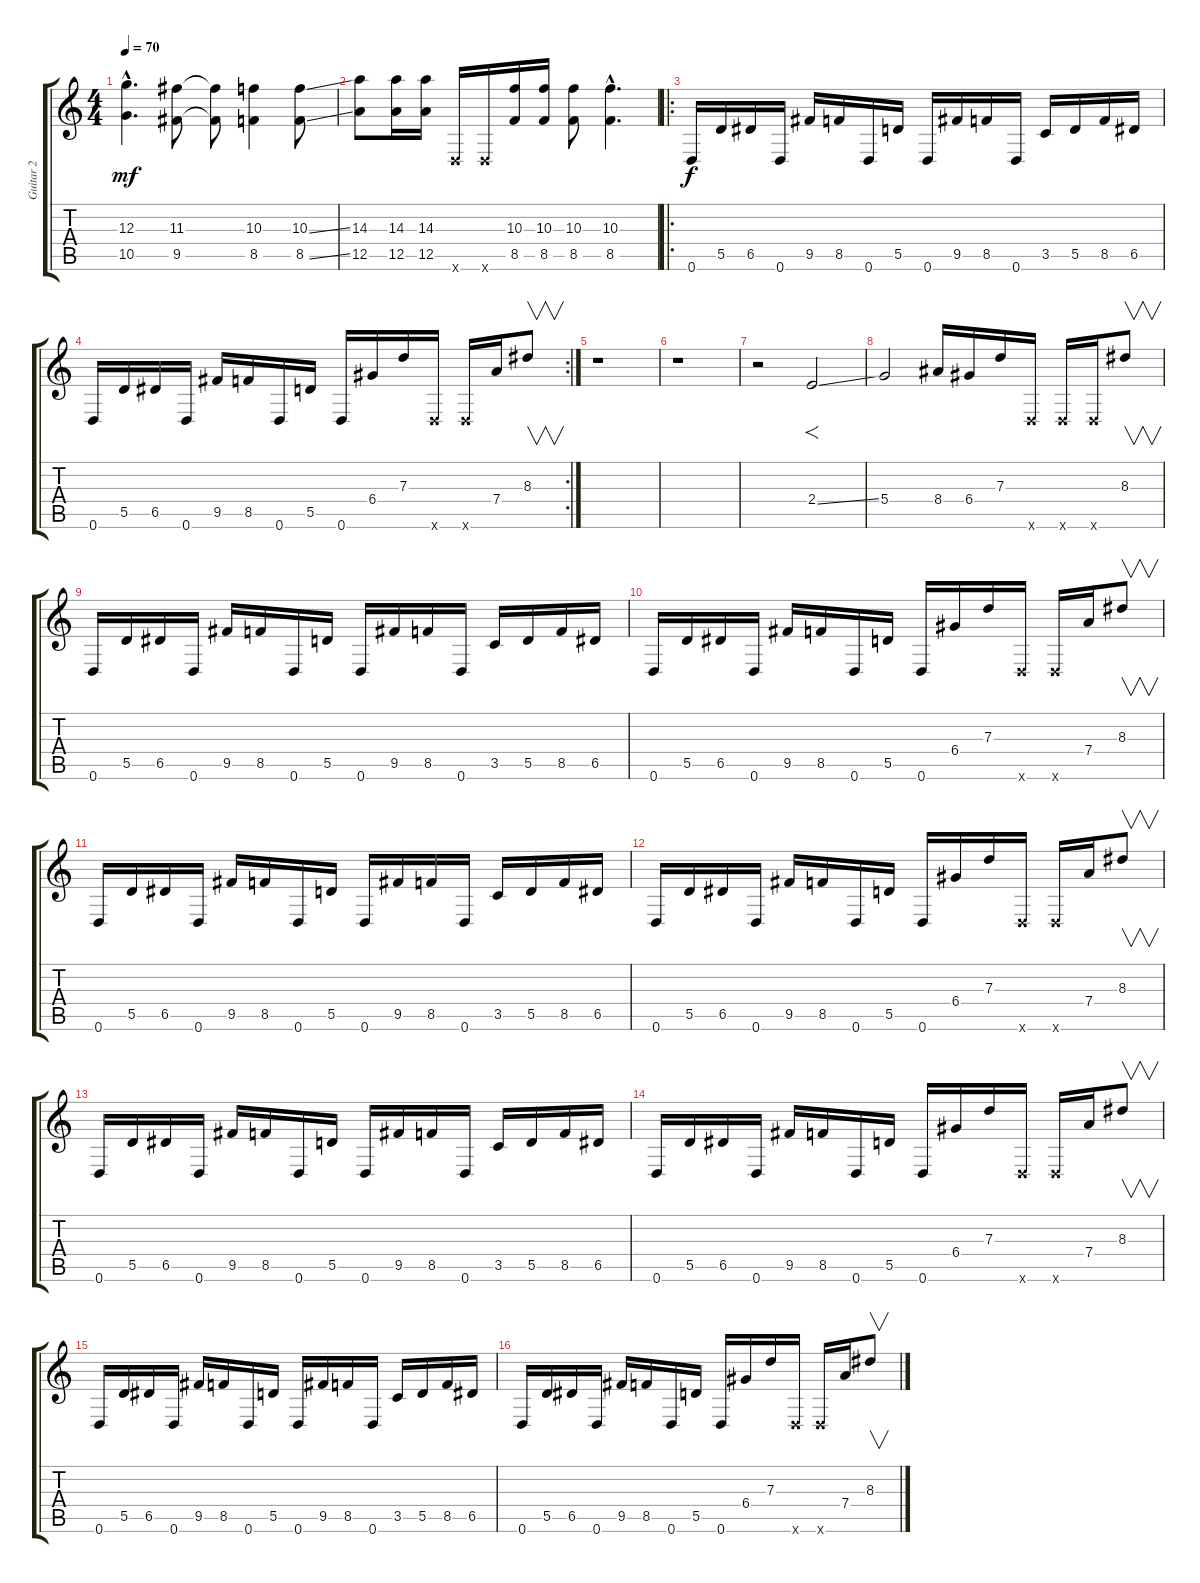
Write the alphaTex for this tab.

\track ("Guitar 2" "Guitar 2") {instrument distortionguitar}
\staff {score tabs}
\tuning (E4 B3 G3 D3 A2 D2) {hide}
\ts (4 4)
\tempo 70
\clef g2
\ks c
(12.3{hac} 10.5{hac}).4{d dy mf} (11.3 9.5).8 (11.3{t} 9.5{t}).8 (10.3 8.5).4 (10.3{ss} 8.5{ss}).8 |
(14.3 12.5).8 (14.3 12.5).16 (14.3 12.5).16 0.6{x}.16 0.6{x}.16 (10.3 8.5).16 (10.3 8.5).16 (10.3 8.5).8 (10.3{hac} 8.5{hac}).4{d} |
\ro
0.6.16{dy f} 5.5.16 6.5.16 0.6.16 9.5.16 8.5.16 0.6.16 5.5.16 0.6.16 9.5.16 8.5.16 0.6.16 3.5.16 5.5.16 8.5.16 6.5.16 |
\rc 2
0.6.16 5.5.16 6.5.16 0.6.16 9.5.16 8.5.16 0.6.16 5.5.16 0.6.16 6.4.16 7.3.16 0.6{x}.16 0.6{x}.16 7.4.16 8.3.8{v} |
r.1 |
r.1 |
r.2 2.4{ss}.2{f} |
5.4.2 8.4.16 6.4.16 7.3.16 0.6{x}.16 0.6{x}.16 0.6{x}.16 8.3.8{v} |
0.6.16 5.5.16 6.5.16 0.6.16 9.5.16 8.5.16 0.6.16 5.5.16 0.6.16 9.5.16 8.5.16 0.6.16 3.5.16 5.5.16 8.5.16 6.5.16 |
0.6.16 5.5.16 6.5.16 0.6.16 9.5.16 8.5.16 0.6.16 5.5.16 0.6.16 6.4.16 7.3.16 0.6{x}.16 0.6{x}.16 7.4.16 8.3.8{v} |
0.6.16 5.5.16 6.5.16 0.6.16 9.5.16 8.5.16 0.6.16 5.5.16 0.6.16 9.5.16 8.5.16 0.6.16 3.5.16 5.5.16 8.5.16 6.5.16 |
0.6.16 5.5.16 6.5.16 0.6.16 9.5.16 8.5.16 0.6.16 5.5.16 0.6.16 6.4.16 7.3.16 0.6{x}.16 0.6{x}.16 7.4.16 8.3.8{v} |
0.6.16 5.5.16 6.5.16 0.6.16 9.5.16 8.5.16 0.6.16 5.5.16 0.6.16 9.5.16 8.5.16 0.6.16 3.5.16 5.5.16 8.5.16 6.5.16 |
0.6.16 5.5.16 6.5.16 0.6.16 9.5.16 8.5.16 0.6.16 5.5.16 0.6.16 6.4.16 7.3.16 0.6{x}.16 0.6{x}.16 7.4.16 8.3.8{v} |
0.6.16 5.5.16 6.5.16 0.6.16 9.5.16 8.5.16 0.6.16 5.5.16 0.6.16 9.5.16 8.5.16 0.6.16 3.5.16 5.5.16 8.5.16 6.5.16 |
0.6.16 5.5.16 6.5.16 0.6.16 9.5.16 8.5.16 0.6.16 5.5.16 0.6.16 6.4.16 7.3.16 0.6{x}.16 0.6{x}.16 7.4.16 8.3.8{v}
